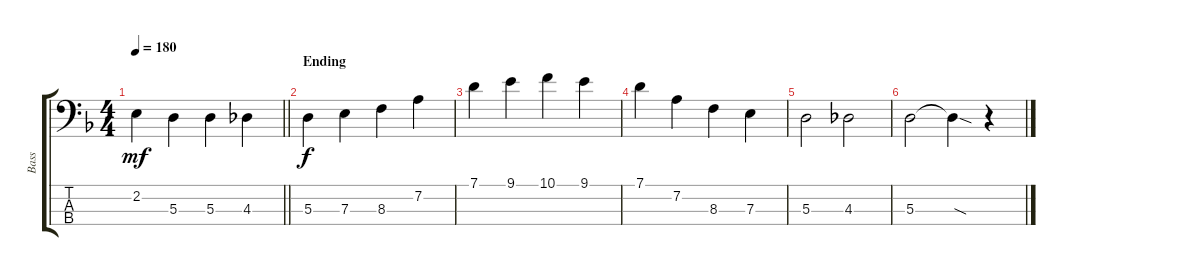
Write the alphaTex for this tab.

\track ("Bass" "Bass") {instrument electricbassfinger}
\staff {score tabs}
\tuning (G2 D2 A1 E1) {hide}
\ts (4 4)
\tempo 180
\clef f4
\barLineRight lightlight
\ks dminor
2.2.4{dy mf} 5.3.4 5.3.4 4.3.4 |
\section ("" "Ending")
5.3.4{dy f} 7.3.4 8.3.4 7.2.4 |
7.1.4 9.1.4 10.1.4 9.1.4 |
7.1.4 7.2.4 8.3.4 7.3.4 |
5.3.2 4.3.2 |
5.3.2 5.3{sod t}.4 r.4
